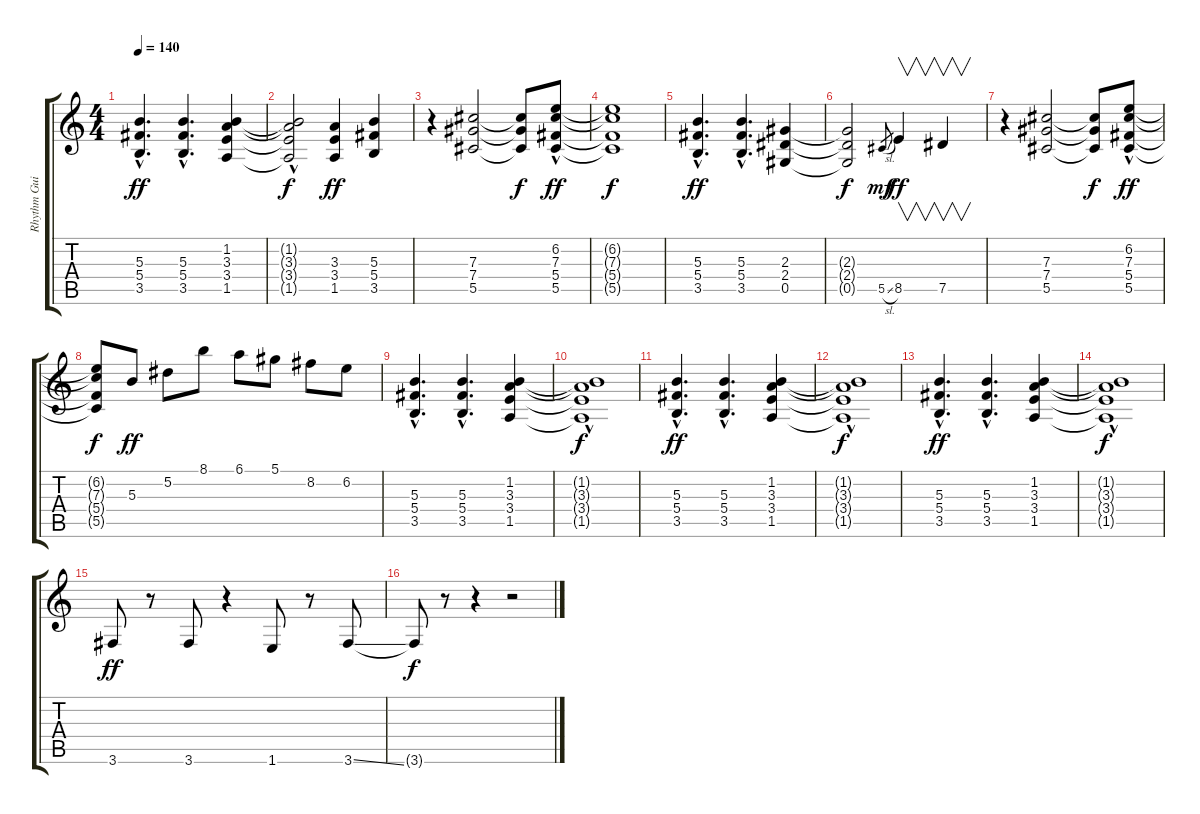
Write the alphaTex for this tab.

\track ("Rhythm Guitar" "Rhythm Gui") {instrument distortionguitar}
\staff {score tabs}
\tuning (Eb4 Bb3 Gb3 Db3 Ab2 Eb2) {hide}
\ts (4 4)
\tempo 140
\clef g2
\ks c
(5.3{hac} 5.4{hac} 3.5{hac}).4{d dy ff} (5.3{hac} 5.4{hac} 3.5{hac}).4{d} (1.2 3.3 3.4 1.5).4 |
(1.2{t} 3.3{t} 3.4{t} 1.5{hac t}).2{dy f} (3.3 3.4 1.5).4{dy ff} (5.3 5.4 3.5).4 |
r.4 (7.3 7.4 5.5).2 (7.3{t} 7.4{t} 5.5{t}).8{dy f} (6.2 7.3 5.4{hac} 5.5).8{dy ff} |
(6.2{t} 7.3{t} 5.4{t} 5.5{t}).1{dy f} |
(5.3{hac} 5.4{hac} 3.5{hac}).4{d dy ff} (5.3{hac} 5.4{hac} 3.5{hac}).4{d} (2.3 2.4 0.5).4 |
(2.3{t} 2.4{t} 0.5{t}).2{dy f} 5.5{sl}.8{gr dy mf} 8.5.4{v dy ff} 7.5.4{v} |
r.4 (7.3 7.4 5.5).2 (7.3{t} 7.4{t} 5.5{t}).8{dy f} (6.2 7.3 5.4{hac} 5.5).8{dy ff} |
(6.2{t} 7.3{t} 5.4{t} 5.5{t}).8{dy f} 5.3.8{dy ff} 5.2.8 8.1.8 6.1.8 5.1.8 8.2.8 6.2.8 |
(5.3{hac} 5.4{hac} 3.5{hac}).4{d} (5.3{hac} 5.4{hac} 3.5{hac}).4{d} (1.2 3.3 3.4 1.5).4 |
(1.2{t} 3.3{t} 3.4{t} 1.5{hac t}).1{dy f} |
(5.3{hac} 5.4{hac} 3.5{hac}).4{d dy ff} (5.3{hac} 5.4{hac} 3.5{hac}).4{d} (1.2 3.3 3.4 1.5).4 |
(1.2{t} 3.3{t} 3.4{t} 1.5{hac t}).1{dy f} |
(5.3{hac} 5.4{hac} 3.5{hac}).4{d dy ff} (5.3{hac} 5.4{hac} 3.5{hac}).4{d} (1.2 3.3 3.4 1.5).4 |
(1.2{t} 3.3{t} 3.4{t} 1.5{hac t}).1{dy f} |
3.6.8{dy ff} r.8 3.6.8 r.4 1.6.8 r.8 3.6{ss}.8 |
3.6{t}.8{dy f} r.8 r.4 r.2
